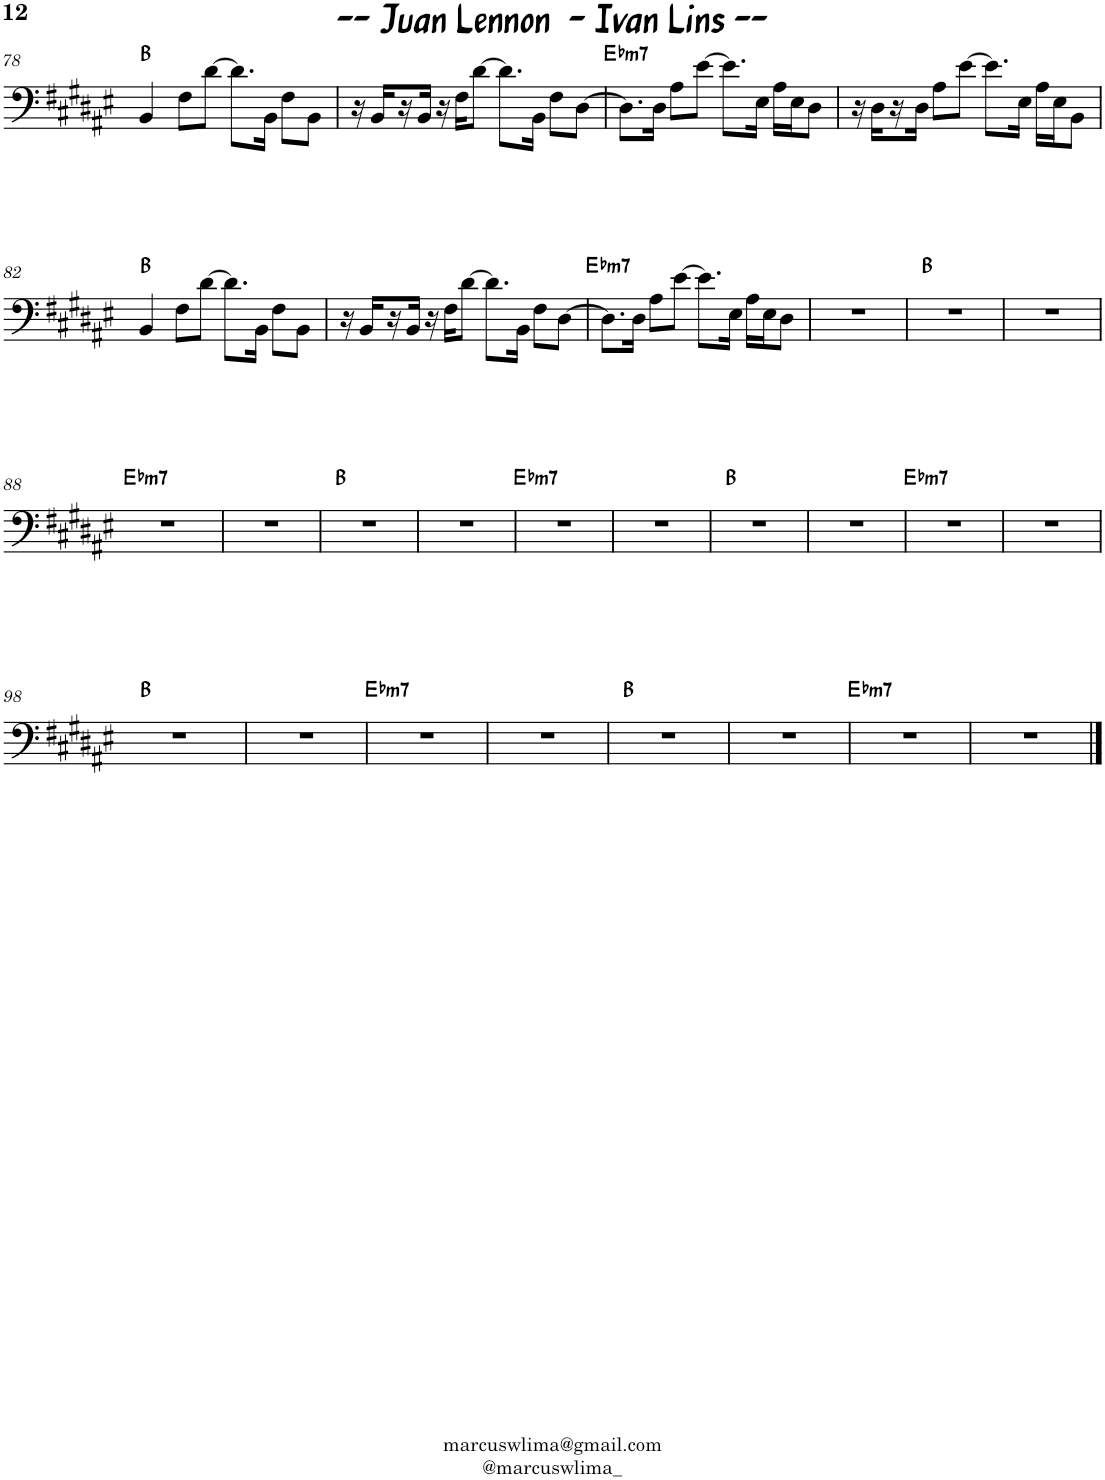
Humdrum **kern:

**kern	**harte
*part1	*part1
*staff1	*
*I"Contra Baixo	*
*I'C. B.	*
!!LO:PB:g=z
*clefF4	*
*Trd7c12	*
*k[f#c#g#d#a#e#]	*
*M4/4	*
=78	=78
4BB/	B:maj
8F#\L	.
[8d#\J	.
8.d#\L]	.
16BB\Jk	.
8F#\L	.
8BB\J	.
=79	=79
16r	.
16BB/LL	.
16r	.
16BB/JL	.
16r	.
16F#\KL	.
[8d#\J	.
8.d#\L]	.
16BB\Jk	.
8F#\L	.
[8D#\J	.
=80	=80
!	!LO:H:kt=m7
8.D#\L]	Eb:min7
16D#\Jk	.
8A#\L	.
[8e#\J	.
8.e#\L]	.
16E#\Jk	.
16A#\LL	.
16E#\J	.
8D#\J	.
=81	=81
16r	.
16D#\LL	.
16r	.
16D#\JL	.
8A#\L	.
[8e#\J	.
8.e#\L]	.
16E#\Jk	.
16A#\LL	.
16E#\J	.
8BB\J	.
!!LO:LB:g=z
=82	=82
4BB/	B:maj
8F#\L	.
[8d#\J	.
8.d#\L]	.
16BB\Jk	.
8F#\L	.
8BB\J	.
=83	=83
16r	.
16BB/LL	.
16r	.
16BB/JL	.
16r	.
16F#\KL	.
[8d#\J	.
8.d#\L]	.
16BB\Jk	.
8F#\L	.
[8D#\J	.
=84	=84
!	!LO:H:kt=m7
8.D#\L]	Eb:min7
16D#\Jk	.
8A#\L	.
[8e#\J	.
8.e#\L]	.
16E#\Jk	.
16A#\LL	.
16E#\J	.
8D#\J	.
=85	=85
1r	.
=86	=86
1r	B:maj
=87	=87
1r	.
!!LO:LB:g=z
=88	=88
!	!LO:H:kt=m7
1r	Eb:min7
=89	=89
1r	.
=90	=90
1r	B:maj
=91	=91
1r	.
=92	=92
!	!LO:H:kt=m7
1r	Eb:min7
=93	=93
1r	.
=94	=94
1r	B:maj
=95	=95
1r	.
=96	=96
!	!LO:H:kt=m7
1r	Eb:min7
=97	=97
1r	.
!!LO:LB:g=z
=98	=98
1r	B:maj
=99	=99
1r	.
=100	=100
!	!LO:H:kt=m7
1r	Eb:min7
=101	=101
1r	.
=102	=102
1r	B:maj
=103	=103
1r	.
=104	=104
!	!LO:H:kt=m7
1r	Eb:min7
=105	=105
1r	.
==	==
*-	*-
